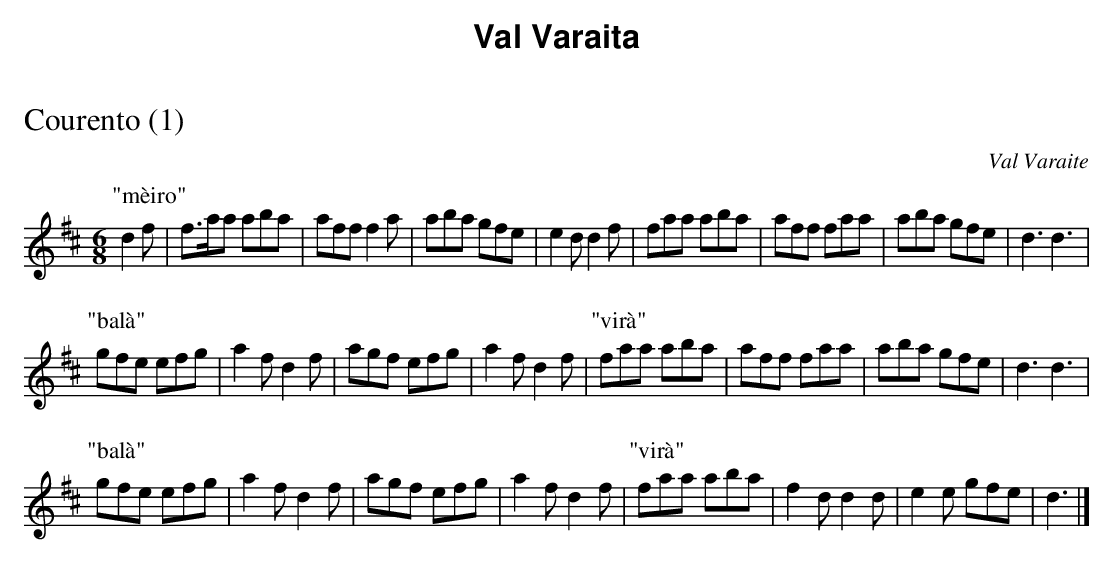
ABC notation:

X:1
T:Courento (1)
O:Val Varaite
M:6/8
L:1/8
K:D
P:"mèiro"
d2f | f>aa aba | aff f2a | aba gfe | e2d d2f | faa aba | aff faa | aba gfe | d3 d3 |
P:"balà"
gfe efg | a2f d2f | agf efg | a2f d2f | [P:"virà"]faa aba | aff faa | aba gfe | d3 d3 |
P:"balà"
gfe efg | a2f d2f | agf efg | a2f d2f | [P:"virà"]faa aba | f2d d2d | e2e gfe | d3 |]
